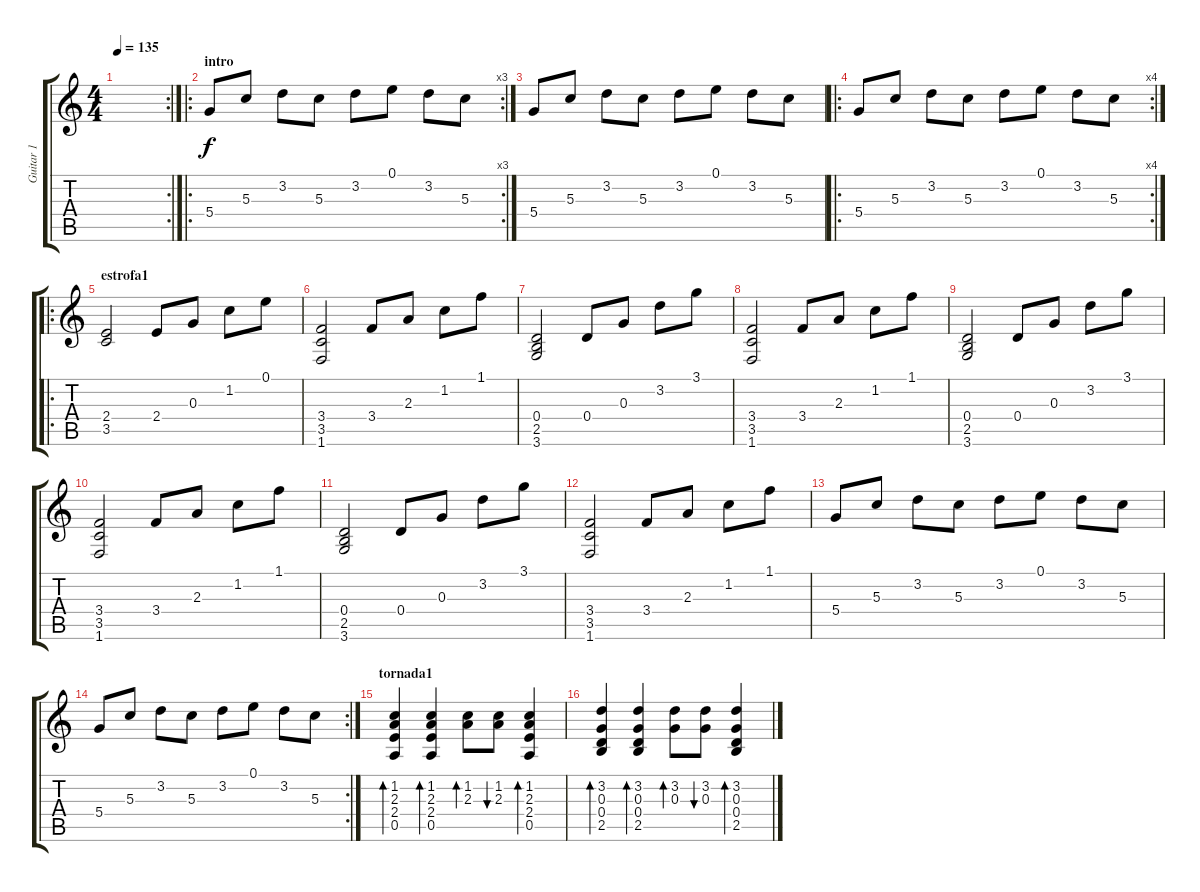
\track ("Guitar 1" "Guitar 1") {instrument acousticguitarsteel}
\staff {score tabs}
\tuning (E4 B3 G3 D3 A2 E2) {hide}
\rc 2
\ts (4 4)
\tempo 135
\clef g2
\ks c
|
\ro
\rc 3
\section ("" "intro")
5.4.8 5.3.8 3.2.8 5.3.8 3.2.8 0.1.8 3.2.8 5.3.8 |
5.4.8 5.3.8 3.2.8 5.3.8 3.2.8 0.1.8 3.2.8 5.3.8 |
\ro
\rc 4
5.4.8 5.3.8 3.2.8 5.3.8 3.2.8 0.1.8 3.2.8 5.3.8 |
\ro
\section ("" "estrofa1")
(2.4 3.5).2 2.4.8 0.3.8 1.2.8 0.1.8 |
(3.4 3.5 1.6).2 3.4.8 2.3.8 1.2.8 1.1.8 |
(0.4 2.5 3.6).2 0.4.8 0.3.8 3.2.8 3.1.8 |
(3.4 3.5 1.6).2 3.4.8 2.3.8 1.2.8 1.1.8 |
(0.4 2.5 3.6).2 0.4.8 0.3.8 3.2.8 3.1.8 |
(3.4 3.5 1.6).2 3.4.8 2.3.8 1.2.8 1.1.8 |
(0.4 2.5 3.6).2 0.4.8 0.3.8 3.2.8 3.1.8 |
(3.4 3.5 1.6).2 3.4.8 2.3.8 1.2.8 1.1.8 |
5.4.8 5.3.8 3.2.8 5.3.8 3.2.8 0.1.8 3.2.8 5.3.8 |
\rc 2
5.4.8 5.3.8 3.2.8 5.3.8 3.2.8 0.1.8 3.2.8 5.3.8 |
\section ("" "tornada1")
(1.2 2.3 2.4 0.5).4{bd 60} (1.2 2.3 2.4 0.5).4{bd 60} (1.2 2.3).8{bd 60} (1.2 2.3).8{bu 60} (1.2 2.3 2.4 0.5).4{bd 60} |
(3.2 0.3 0.4 2.5).4{bd 60} (3.2 0.3 0.4 2.5).4{bd 60} (3.2 0.3).8{bd 60} (3.2 0.3).8{bu 60} (3.2 0.3 0.4 2.5).4{bd 60}
